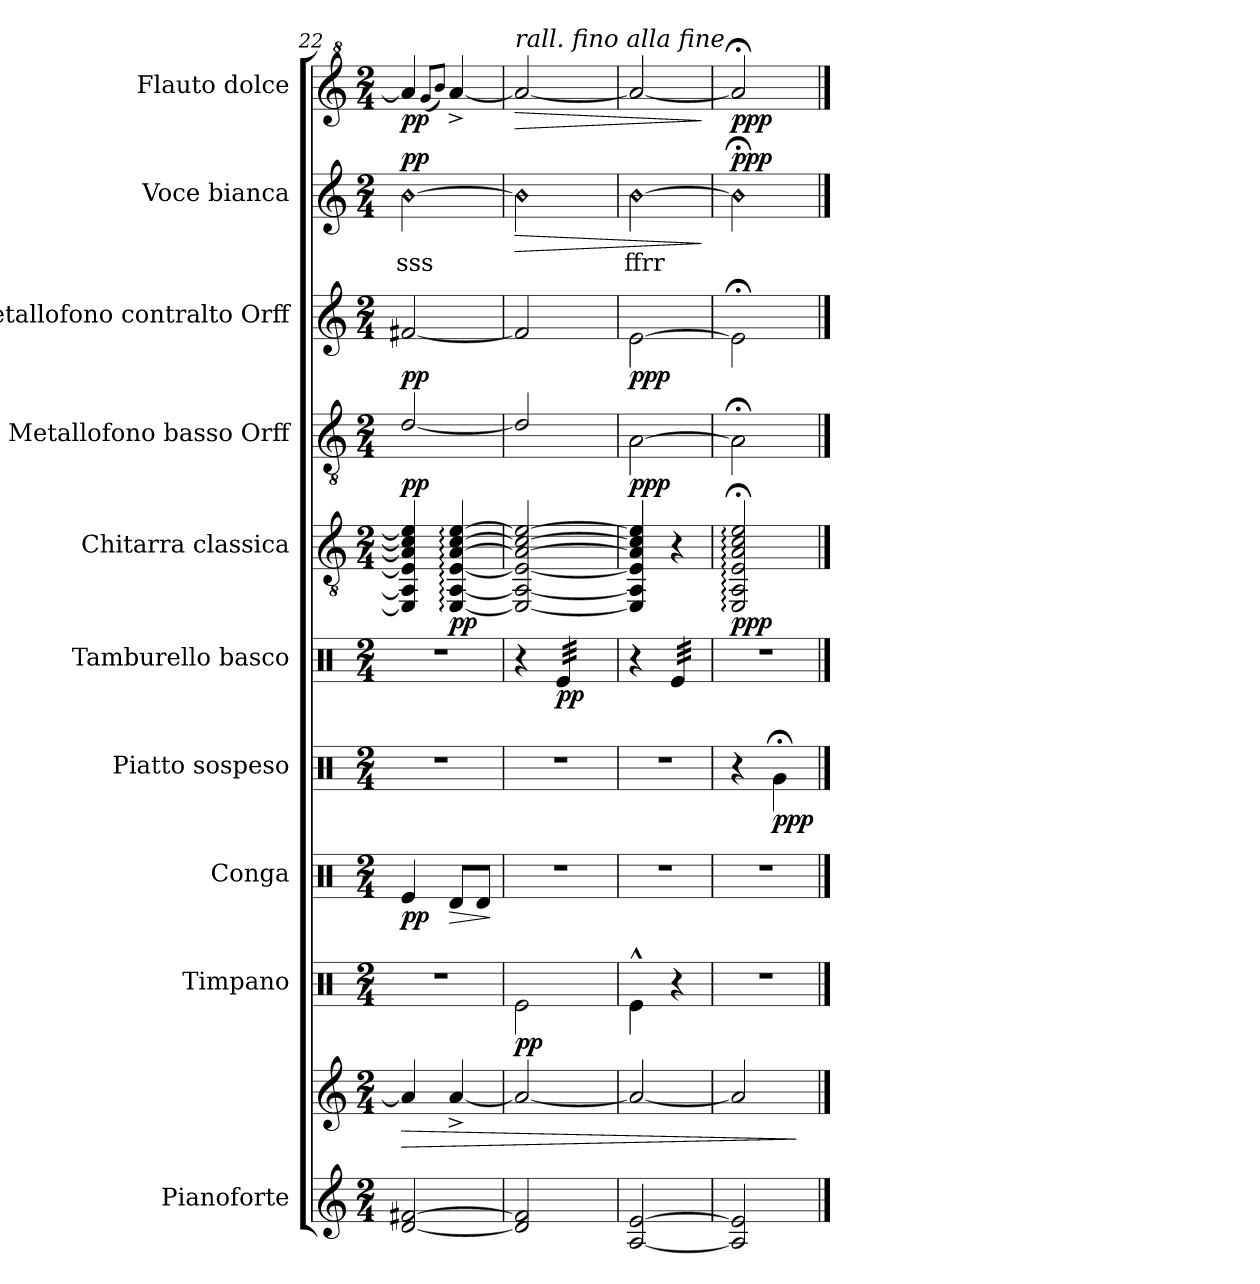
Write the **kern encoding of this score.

**kern	**kern	**dynam	**kern	**dynam	**kern	**dynam	**kern	**dynam	**kern	**dynam	**kern	**dynam	**kern	**dynam	**kern	**dynam	**kern	**text	**dynam	**kern	**dynam
*part10	*part10	*part10	*part9	*part9	*part8	*part8	*part7	*part7	*part6	*part6	*part5	*part5	*part4	*part4	*part3	*part3	*part2	*part2	*part2	*part1	*part1
*staff11	*staff10	*staff10/11	*staff9	*staff9	*staff8	*staff8	*staff7	*staff7	*staff6	*staff6	*staff5	*staff5	*staff4	*staff4	*staff3	*staff3	*staff2	*staff2	*staff2	*staff1	*staff1
*I"Pianoforte	*	*	*I"Timpano	*	*I"Conga	*	*I"Piatto sospeso	*	*I"Tamburello basco	*	*I"Chitarra classica	*	*I"Metallofono basso Orff	*	*I"Metallofono contralto Orff	*	*I"Voce bianca	*	*	*I"Flauto dolce	*
*I'Pf.	*	*	*I'Timp.	*	*I'Co.	*	*I'P. s.	*	*I'Tamb. b.	*	*I'Chit. cl.	*	*I'Met. b. O.	*	*I'Met. a. O.	*	*I'V. b.	*	*	*I'Fl.	*
*clefG2	*clefG2	*	*clefX	*	*clefX	*	*clefX	*	*clefX	*	*clefGv2	*	*clefGv2	*	*clefG2	*	*clefG2	*	*	*clefG^2	*
*k[]	*k[]	*	*k[]	*	*k[]	*	*k[]	*	*k[]	*	*k[]	*	*k[]	*	*k[]	*	*k[]	*	*	*k[]	*
*M2/4	*M2/4	*	*M2/4	*	*M2/4	*	*M2/4	*	*M2/4	*	*M2/4	*	*M2/4	*	*M2/4	*	*M2/4	*	*	*M2/4	*
=22	=22	=22	=22	=22	=22	=22	=22	=22	=22	=22	=22	=22	=22	=22	=22	=22	=22	=22	=22	=22	=22
!	!	!LO:HP:b	!	!	!	!LO:DY:b	!	!	!	!	!	!	!	!LO:DY:b	!	!LO:DY:b	!LO:N:head=diamond	!LO:LY:a	!LO:DY:b	!	!LO:DY:b
[2d/ [2f#X/	4a/]	>	2r	.	4Re/	pp	2r	.	2r	.	4EE/] 4AA/] 4E/] 4A/] 4c/] 4e/]	.	[2d/	pp	[2f#X/	pp	[2b	sss	pp	4aa/]	pp
.	.	.	.	.	.	.	.	.	.	.	.	.	.	.	.	.	.	.	.	(8qgg/L	.
.	.	.	.	.	.	.	.	.	.	.	.	.	.	.	.	.	.	.	.	8qbb/J)	.
!	!	!	!	!	!	!LO:HP:b	!	!	!	!	!	!LO:DY:b	!	!	!	!	!	!	!	!	!
.	[4a^/	.	.	.	8Rd/L	>	.	.	.	.	[4EE/: [4AA/: [4E/: [4A/: [4c/: [4e/:	pp	.	.	.	.	.	.	.	[4aa^/	.
.	.	.	.	.	8Rd/J	.	.	.	.	.	.	.	.	.	.	.	.	.	.	.	.
.	.	.	.	.	.	]	.	.	.	.	.	.	.	.	.	.	.	.	.	.	.
=23	=23	=23	=23	=23	=23	=23	=23	=23	=23	=23	=23	=23	=23	=23	=23	=23	=23	=23	=23	=23	=23
*	*	*	*	*	*	*	*	*	*	*	*	*	*	*	*	*	*	*	*	*MM58	*
!	!	!	!	!	!	!	!	!	!	!	!	!	!	!	!	!	!	!	!	!LO:TX:a:i:t=rall. fino alla fine	!
!	!	!	!	!LO:DY:b	!	!	!	!	!	!	!	!	!	!	!	!	!LO:N:head=diamond	!	!LO:HP:b	!	!LO:HP:b
2d/] 2f#/]	2a/_	.	2Re\	pp	2r	.	2r	.	4r	.	2EE/_ 2AA/_ 2E/_ 2A/_ 2c/_ 2e/_	.	2d/]	.	2f#/]	.	2b]	.	>	2aa/_	>
!	!	!	!	!	!	!	!	!	!	!LO:DY:b	!	!	!	!	!	!	!	!	!	!	!
*	*	*	*	*	*	*	*	*	*tremolo	*	*	*	*	*	*	*	*	*	*	*	*
.	.	.	.	.	.	.	.	.	32Re/LLL	pp	.	.	.	.	.	.	.	.	.	.	.
.	.	.	.	.	.	.	.	.	32Re/	.	.	.	.	.	.	.	.	.	.	.	.
.	.	.	.	.	.	.	.	.	32Re/	.	.	.	.	.	.	.	.	.	.	.	.
.	.	.	.	.	.	.	.	.	32Re/	.	.	.	.	.	.	.	.	.	.	.	.
.	.	.	.	.	.	.	.	.	32Re/	.	.	.	.	.	.	.	.	.	.	.	.
.	.	.	.	.	.	.	.	.	32Re/	.	.	.	.	.	.	.	.	.	.	.	.
.	.	.	.	.	.	.	.	.	32Re/	.	.	.	.	.	.	.	.	.	.	.	.
.	.	.	.	.	.	.	.	.	32Re/JJJ	.	.	.	.	.	.	.	.	.	.	.	.
=24	=24	=24	=24	=24	=24	=24	=24	=24	=24	=24	=24	=24	=24	=24	=24	=24	=24	=24	=24	=24	=24
!	!	!	!	!	!	!	!	!	!	!	!	!	!	!LO:DY:b	!	!LO:DY:b	!LO:N:head=diamond	!LO:LY:a	!	!	!
[2A/ [2e/	2a/_	.	4Re^^\	.	2r	.	2r	.	4r	.	4EE/] 4AA/] 4E/] 4A/] 4c/] 4e/]	.	[2A\	ppp	[2e\	ppp	[2b	ffrr	.	2aa/_	.
.	.	.	4r	.	.	.	.	.	32Re/LLL	.	4r	.	.	.	.	.	.	.	.	.	.
.	.	.	.	.	.	.	.	.	32Re/	.	.	.	.	.	.	.	.	.	.	.	.
.	.	.	.	.	.	.	.	.	32Re/	.	.	.	.	.	.	.	.	.	.	.	.
.	.	.	.	.	.	.	.	.	32Re/	.	.	.	.	.	.	.	.	.	.	.	.
.	.	.	.	.	.	.	.	.	32Re/	.	.	.	.	.	.	.	.	.	.	.	.
.	.	.	.	.	.	.	.	.	32Re/	.	.	.	.	.	.	.	.	.	.	.	.
.	.	.	.	.	.	.	.	.	32Re/	.	.	.	.	.	.	.	.	.	.	.	.
.	.	.	.	.	.	.	.	.	32Re/JJJ	.	.	.	.	.	.	.	.	.	.	.	.
*	*	*	*	*	*	*	*	*	*Xtremolo	*	*	*	*	*	*	*	*	*	*	*	*
.	.	.	.	.	.	.	.	.	.	.	.	.	.	.	.	.	.	.	]	.	]
=25	=25	=25	=25	=25	=25	=25	=25	=25	=25	=25	=25	=25	=25	=25	=25	=25	=25	=25	=25	=25	=25
!	!	!	!	!	!	!	!	!	!	!	!	!LO:DY:b	!	!	!	!	!LO:N:head=diamond	!	!LO:DY:b	!	!LO:DY:b
2A/] 2e/]	2a/]	.	2r	.	2r	.	4r	.	2r	.	2EE/;<: 2AA/;<: 2E/;<: 2A/;<: 2c/;<: 2e/;<:	ppp	2A;<\]	.	2e;<\]	.	2b;<]	.	ppp	2aa;</]	ppp
!	!	!	!	!	!	!	!	!LO:DY:b	!	!	!	!	!	!	!	!	!	!	!	!	!
.	.	.	.	.	.	.	4Rg;<\	ppp	.	.	.	.	.	.	.	.	.	.	.	.	.
.	.	]	.	.	.	.	.	.	.	.	.	.	.	.	.	.	.	.	.	.	.
==	==	==	==	==	==	==	==	==	==	==	==	==	==	==	==	==	==	==	==	==	==
*-	*-	*-	*-	*-	*-	*-	*-	*-	*-	*-	*-	*-	*-	*-	*-	*-	*-	*-	*-	*-	*-
